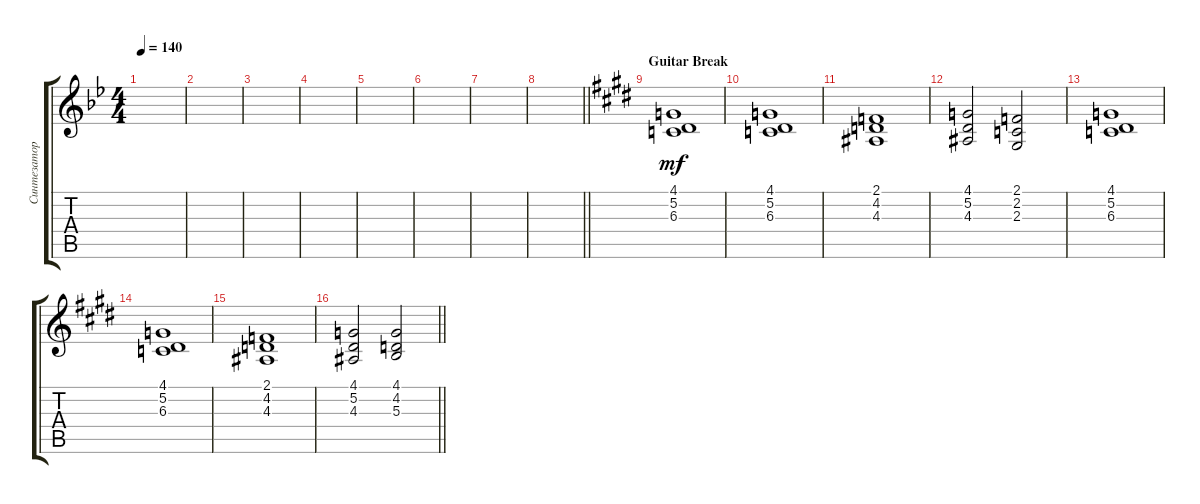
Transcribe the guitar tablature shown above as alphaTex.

\track ("Синтезатор" "Синтезатор") {instrument stringensemble1}
\staff {score tabs}
\tuning (Eb4 Bb3 Gb3 Db3 Ab2 Eb2) {hide}
\ts (4 4)
\tempo 140
\clef g2
\ks gminor
|
|
|
|
|
|
|
\barLineRight lightlight
|
\section ("" "Guitar Break")
\ks c#minor
(4.1 5.2 6.3).1{dy mf} |
(4.1 5.2 6.3).1 |
(2.1 4.2 4.3).1 |
(4.1 5.2 4.3).2 (2.1 2.2 2.3).2 |
(4.1 5.2 6.3).1 |
(4.1 5.2 6.3).1 |
(2.1 4.2 4.3).1 |
\barLineRight lightlight
(4.1 5.2 4.3).2 (4.1 4.2 5.3).2
